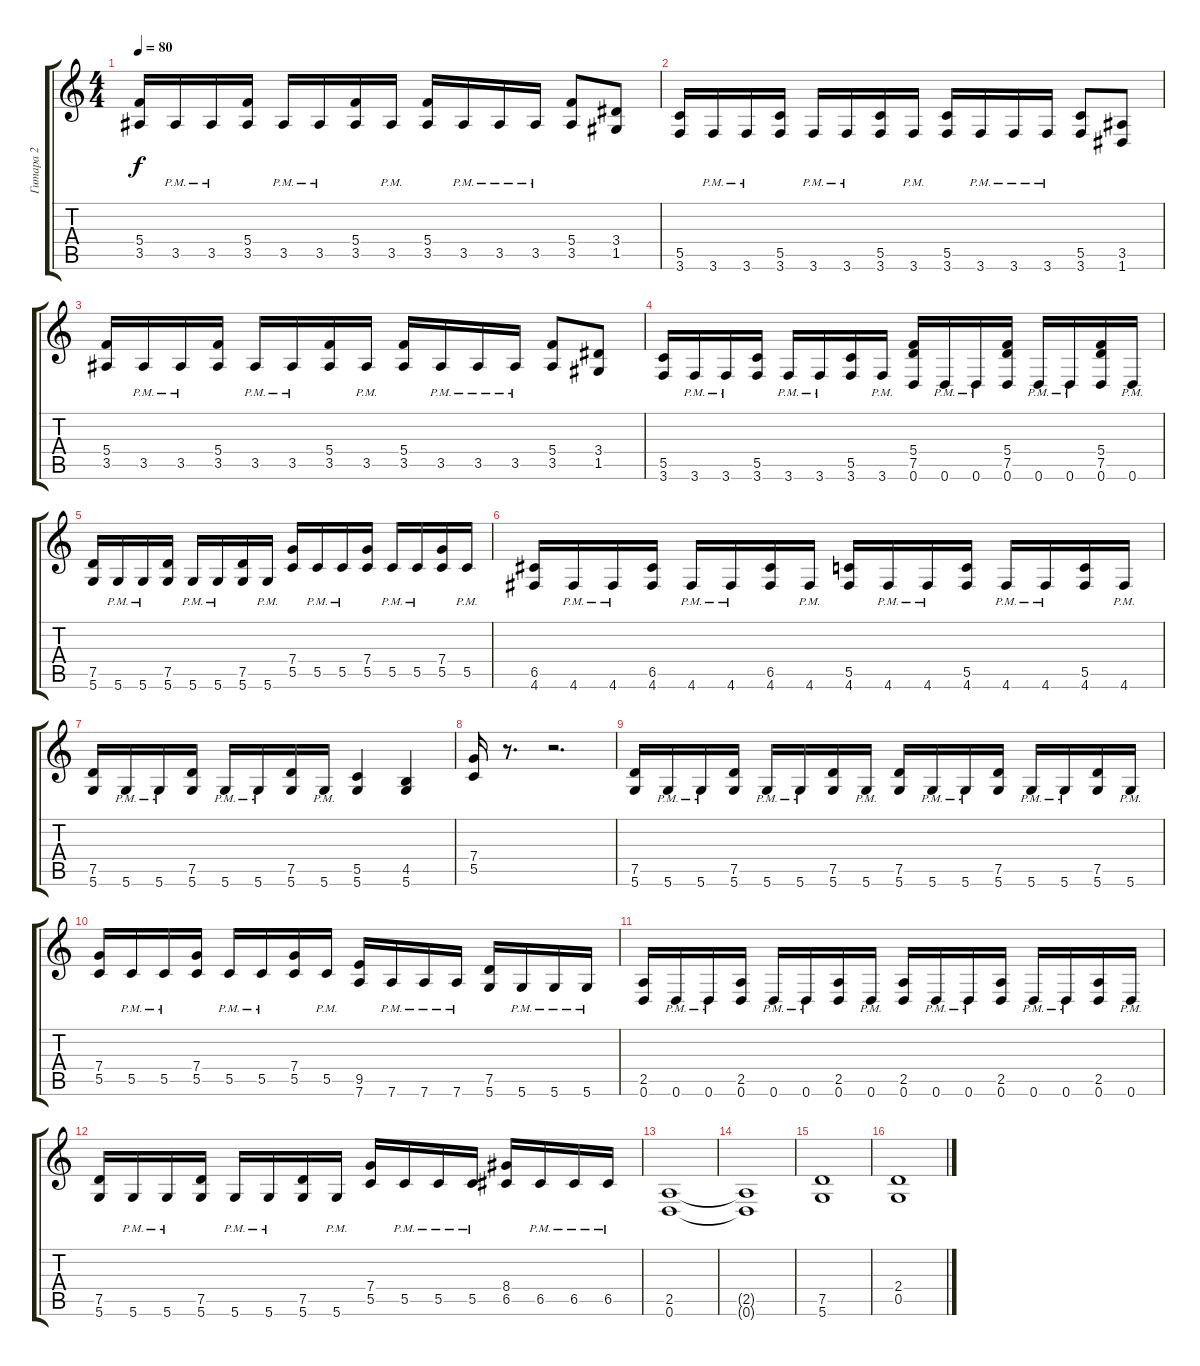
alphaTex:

\track ("Гитара 2" "Гитара 2") {instrument overdrivenguitar}
\staff {score tabs}
\tuning (D4 A3 F3 C3 G2 D2) {hide}
\ts (4 4)
\tempo 80
\clef g2
\ks c
(5.4 3.5).16{dy f} 3.5{pm}.16 3.5{pm}.16 (5.4 3.5).16 3.5{pm}.16 3.5{pm}.16 (5.4 3.5).16 3.5{pm}.16 (5.4 3.5).16 3.5{pm}.16 3.5{pm}.16 3.5{pm}.16 (5.4 3.5).8 (3.4 1.5).8 |
(5.5 3.6).16 3.6{pm}.16 3.6{pm}.16 (5.5 3.6).16 3.6{pm}.16 3.6{pm}.16 (5.5 3.6).16 3.6{pm}.16 (5.5 3.6).16 3.6{pm}.16 3.6{pm}.16 3.6{pm}.16 (5.5 3.6).8 (3.5 1.6).8 |
(5.4 3.5).16 3.5{pm}.16 3.5{pm}.16 (5.4 3.5).16 3.5{pm}.16 3.5{pm}.16 (5.4 3.5).16 3.5{pm}.16 (5.4 3.5).16 3.5{pm}.16 3.5{pm}.16 3.5{pm}.16 (5.4 3.5).8 (3.4 1.5).8 |
(5.5 3.6).16 3.6{pm}.16 3.6{pm}.16 (5.5 3.6).16 3.6{pm}.16 3.6{pm}.16 (5.5 3.6).16 3.6{pm}.16 (5.4 7.5 0.6).16 0.6{pm}.16 0.6{pm}.16 (5.4 7.5 0.6).16 0.6{pm}.16 0.6{pm}.16 (5.4 7.5 0.6).16 0.6{pm}.16 |
(7.5 5.6).16 5.6{pm}.16 5.6{pm}.16 (7.5 5.6).16 5.6{pm}.16 5.6{pm}.16 (7.5 5.6).16 5.6{pm}.16 (7.4 5.5).16 5.5{pm}.16 5.5{pm}.16 (7.4 5.5).16 5.5{pm}.16 5.5{pm}.16 (7.4 5.5).16 5.5{pm}.16 |
(6.5 4.6).16 4.6{pm}.16 4.6{pm}.16 (6.5 4.6).16 4.6{pm}.16 4.6{pm}.16 (6.5 4.6).16 4.6{pm}.16 (5.5 4.6).16 4.6{pm}.16 4.6{pm}.16 (5.5 4.6).16 4.6{pm}.16 4.6{pm}.16 (5.5 4.6).16 4.6{pm}.16 |
(7.5 5.6).16 5.6{pm}.16 5.6{pm}.16 (7.5 5.6).16 5.6{pm}.16 5.6{pm}.16 (7.5 5.6).16 5.6{pm}.16 (5.5 5.6).4 (4.5 5.6).4 |
(7.4 5.5).16 r.8{d} r.2{d} |
(7.5 5.6).16 5.6{pm}.16 5.6{pm}.16 (7.5 5.6).16 5.6{pm}.16 5.6{pm}.16 (7.5 5.6).16 5.6{pm}.16 (7.5 5.6).16 5.6{pm}.16 5.6{pm}.16 (7.5 5.6).16 5.6{pm}.16 5.6{pm}.16 (7.5 5.6).16 5.6{pm}.16 |
(7.4 5.5).16 5.5{pm}.16 5.5{pm}.16 (7.4 5.5).16 5.5{pm}.16 5.5{pm}.16 (7.4 5.5).16 5.5{pm}.16 (9.5 7.6).16 7.6{pm}.16 7.6{pm}.16 7.6{pm}.16 (7.5 5.6).16 5.6{pm}.16 5.6{pm}.16 5.6{pm}.16 |
(2.5 0.6).16 0.6{pm}.16 0.6{pm}.16 (2.5 0.6).16 0.6{pm}.16 0.6{pm}.16 (2.5 0.6).16 0.6{pm}.16 (2.5 0.6).16 0.6{pm}.16 0.6{pm}.16 (2.5 0.6).16 0.6{pm}.16 0.6{pm}.16 (2.5 0.6).16 0.6{pm}.16 |
(7.5 5.6).16 5.6{pm}.16 5.6{pm}.16 (7.5 5.6).16 5.6{pm}.16 5.6{pm}.16 (7.5 5.6).16 5.6{pm}.16 (7.4 5.5).16 5.5{pm}.16 5.5{pm}.16 5.5{pm}.16 (8.4 6.5).16 6.5{pm}.16 6.5{pm}.16 6.5{pm}.16 |
(2.5 0.6).1 |
(2.5{t} 0.6{t}).1 |
(7.5 5.6).1 |
(2.4 0.5).1
